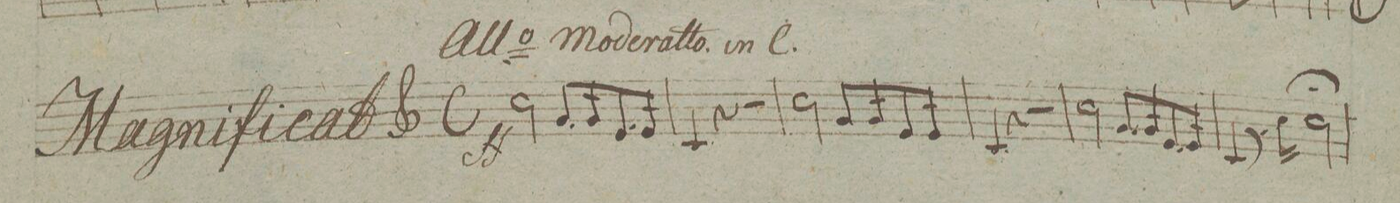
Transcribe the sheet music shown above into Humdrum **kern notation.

**kern	**dynam
*I"Corno 1mo	*
*clefG2	*
*k[]	*
*met(c|)	*
*M2/2	*
*2\right	*
2cc\	ff
8.g/L	.
16g/K	.
8.e/	.
16e/Jk	.
=2	=2
4c/	.
4r	.
2r	.
=3	=3
2cc\	.
8.g/L	.
16g/K	.
8.e/	.
16e/Jk	.
=4	=4
4c/	.
4r	.
2r	.
=5	=5
2cc\	.
8.g/L	.
16g/K	.
8.e/	.
16e/Jk	.
=6	=6
4c/	.
8.r	.
16cc\	.
2cc;\	.
=7	=7
*-	*-
